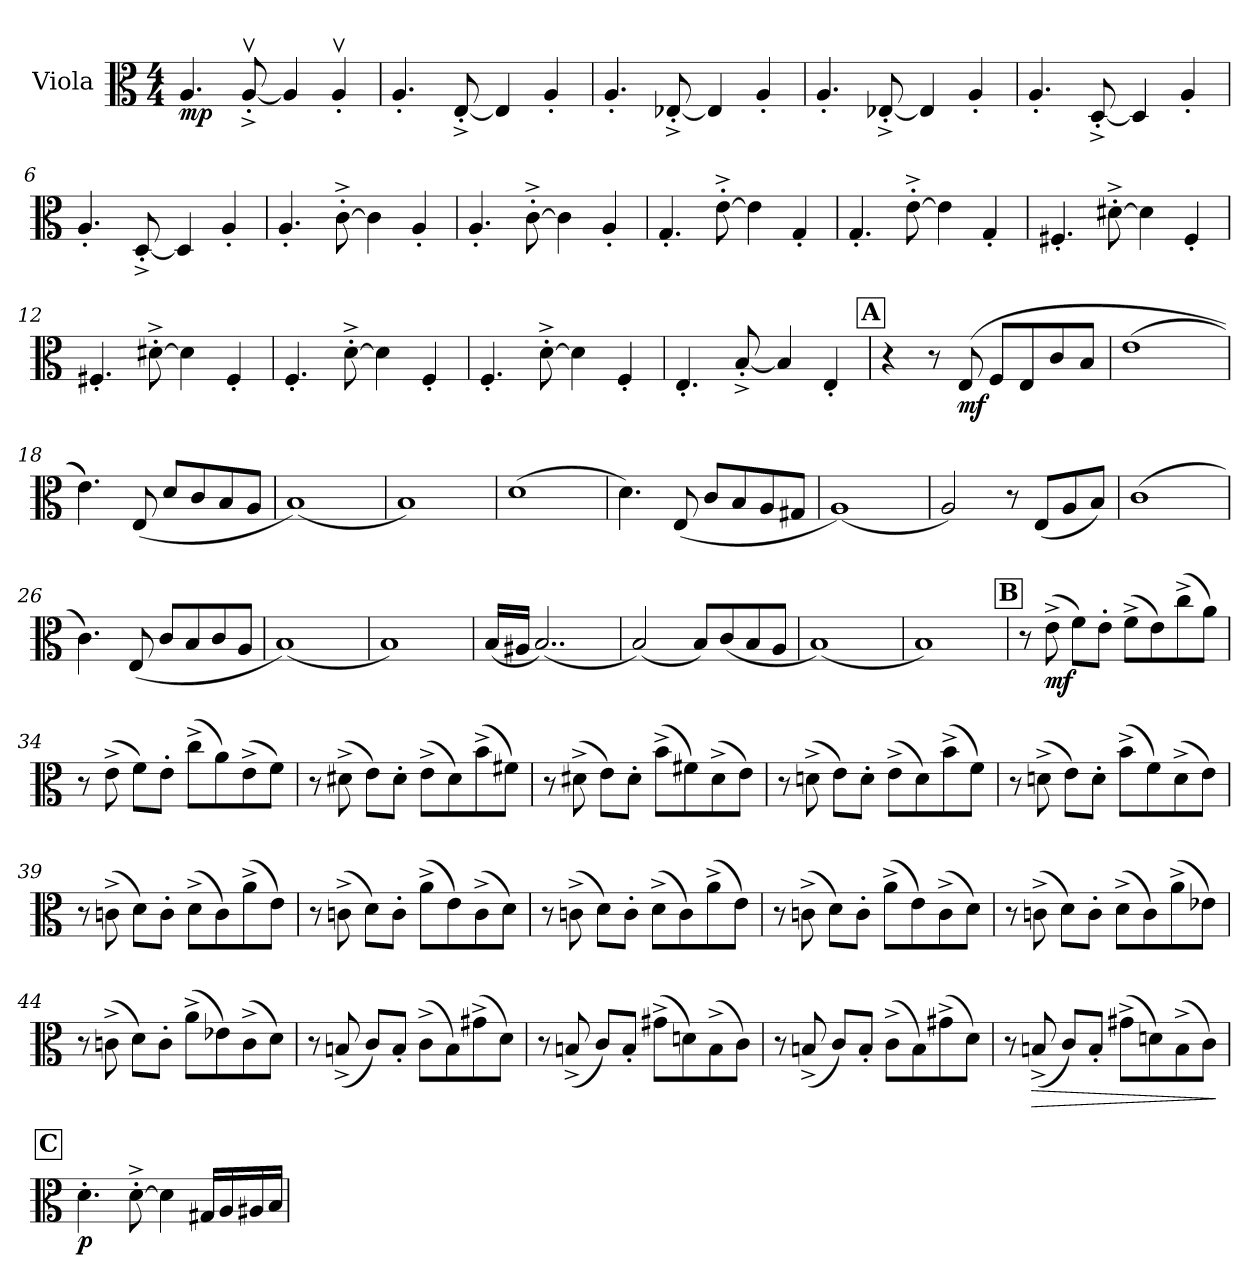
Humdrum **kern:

**kern	**dynam
*part1	*part1
*staff1	*staff1
*I"Viola	*
*I'Vla.	*
*clefC3	*
*k[]	*
*M4/4	*
=1	=1
!	!LO:DY:b
4.A/	mp
[8Av^'/	.
4A/]	.
4Av'/	.
=2	=2
4.A'/	.
[8E^'/	.
4E/]	.
4A'/	.
=3	=3
4.A'/	.
[8E-X^'/	.
4E-/]	.
4A'/	.
=4	=4
4.A'/	.
[8E-X^'/	.
4E-/]	.
4A'/	.
=5	=5
4.A'/	.
[8D^'/	.
4D/]	.
4A'/	.
=6	=6
4.A'/	.
[8D^'/	.
4D/]	.
4A'/	.
=7	=7
4.A'/	.
[8c^'\	.
4c\]	.
4A'/	.
!!LO:LB:g=z
=8	=8
4.A'/	.
[8c^'\	.
4c\]	.
4A'/	.
=9	=9
4.G'/	.
[8e^'\	.
4e\]	.
4G'/	.
=10	=10
4.G'/	.
[8e^'\	.
4e\]	.
4G'/	.
=11	=11
4.F#X'/	.
[8d#X^'\	.
4d#\]	.
4F#'/	.
=12	=12
4.F#X'/	.
[8d#X^'\	.
4d#\]	.
4F#'/	.
=13	=13
4.F'/	.
[8d^'\	.
4d\]	.
4F'/	.
=14	=14
4.F'/	.
[8d^'\	.
4d\]	.
4F'/	.
=15	=15
4.E'/	.
[8B^'/	.
4B/]	.
4E'/	.
!!LO:LB:g=z
!!LO:REH:place=s1:a:B:fs=14:t=A
=16	=16
4r	.
8r	.
!	!LO:DY:b
(8E/	mf
8F/L	.
8E/	.
8c/	.
8B/J	.
=17	=17
(1e	.
=18	=18
4.e\))	.
(8E/	.
8d/L	.
8c/	.
8B/	.
8A/J	.
=19	=19
(1B)	.
=20	=20
1B)	.
=21	=21
(1d	.
=22	=22
4.d\)	.
(8E/	.
8c/L	.
8B/	.
8A/	.
8G#X/J	.
=23	=23
(1A)	.
=24	=24
2A/)	.
8r	.
(8E/L	.
8A/	.
8B/J)	.
=25	=25
(1c	.
!!LO:LB:g=z
=26	=26
4.c\)	.
(8E/	.
8c/L	.
8B/	.
8c/	.
8A/J	.
=27	=27
(1B)	.
=28	=28
1B)	.
=29	=29
(16B/LL	.
16A#X/JJ	.
(2..B/)	.
=30	=30
(2B/)	.
8B/L)	.
(8c/	.
8B/	.
8A/J	.
=31	=31
(1B)	.
=32	=32
1B)	.
!!LO:REH:place=s1:a:B:fs=14:t=B
=33	=33
8r	.
!	!LO:DY:b
(8e^\	mf
8f\L)	.
8e'\J	.
(8f^\L	.
8e\)	.
(8cc^\	.
8a\J)	.
=34	=34
8r	.
(8e^\	.
8f\L)	.
8e'\J	.
(8cc^\L	.
8a\)	.
(8e^\	.
8f\J)	.
!!LO:LB:g=z
=35	=35
8r	.
(8d#X^\	.
8e\L)	.
8d#'\J	.
(8e^\L	.
8d#\)	.
(8b^\	.
8f#X\J)	.
=36	=36
8r	.
(8d#X^\	.
8e\L)	.
8d#'\J	.
(8b^\L	.
8f#X\)	.
(8d#^\	.
8e\J)	.
=37	=37
8r	.
(8dn^\	.
8e\L)	.
8d'\J	.
(8e^\L	.
8d\)	.
(8b^\	.
8f\J)	.
=38	=38
8r	.
(8dn^\	.
8e\L)	.
8d'\J	.
(8b^\L	.
8f\)	.
(8d^\	.
8e\J)	.
=39	=39
8r	.
(8cn^\	.
8d\L)	.
8c'\J	.
(8d^\L	.
8c\)	.
(8a^\	.
8e\J)	.
!!LO:LB:g=z
=40	=40
8r	.
(8cn^\	.
8d\L)	.
8c'\J	.
(8a^\L	.
8e\)	.
(8c^\	.
8d\J)	.
=41	=41
8r	.
(8cn^\	.
8d\L)	.
8c'\J	.
(8d^\L	.
8c\)	.
(8a^\	.
8e\J)	.
=42	=42
8r	.
(8cn^\	.
8d\L)	.
8c'\J	.
(8a^\L	.
8e\)	.
(8c^\	.
8d\J)	.
=43	=43
8r	.
(8cn^\	.
8d\L)	.
8c'\J	.
(8d^\L	.
8c\)	.
(8a^\	.
8e-X\J)	.
=44	=44
8r	.
(8cn^\	.
8d\L)	.
8c'\J	.
(8a^\L	.
8e-X\)	.
(8c^\	.
8d\J)	.
!!LO:LB:g=z
=45	=45
8r	.
(8Bn^/	.
8c/L)	.
8B'/J	.
(8c^\L	.
8B\)	.
(8g#X^\	.
8d\J)	.
=46	=46
8r	.
(8Bn^/	.
8c/L)	.
8B'/J	.
(8g#X^\L	.
8dn\)	.
(8B^\	.
8c\J)	.
=47	=47
8r	.
(8Bn^/	.
8c/L)	.
8B'/J	.
(8c^\L	.
8B\)	.
(8g#X^\	.
8d\J)	.
=48	=48
8r	.
!	!LO:HP:b
(8Bn^/	>
8c/L)	.
8B'/J	.
(8g#X^\L	.
8dn\)	.
(8B^\	.
8c\J)	.
.	]
!!LO:LB:g=z
!!LO:REH:place=s1:a:B:fs=14:t=C
=49	=49
!	!LO:DY:b
4.d'\	p
[8d^'\	.
4d\]	.
16G#X/LL	.
16A/	.
16A#X/	.
16B/JJ	.
=	=
*-	*-
